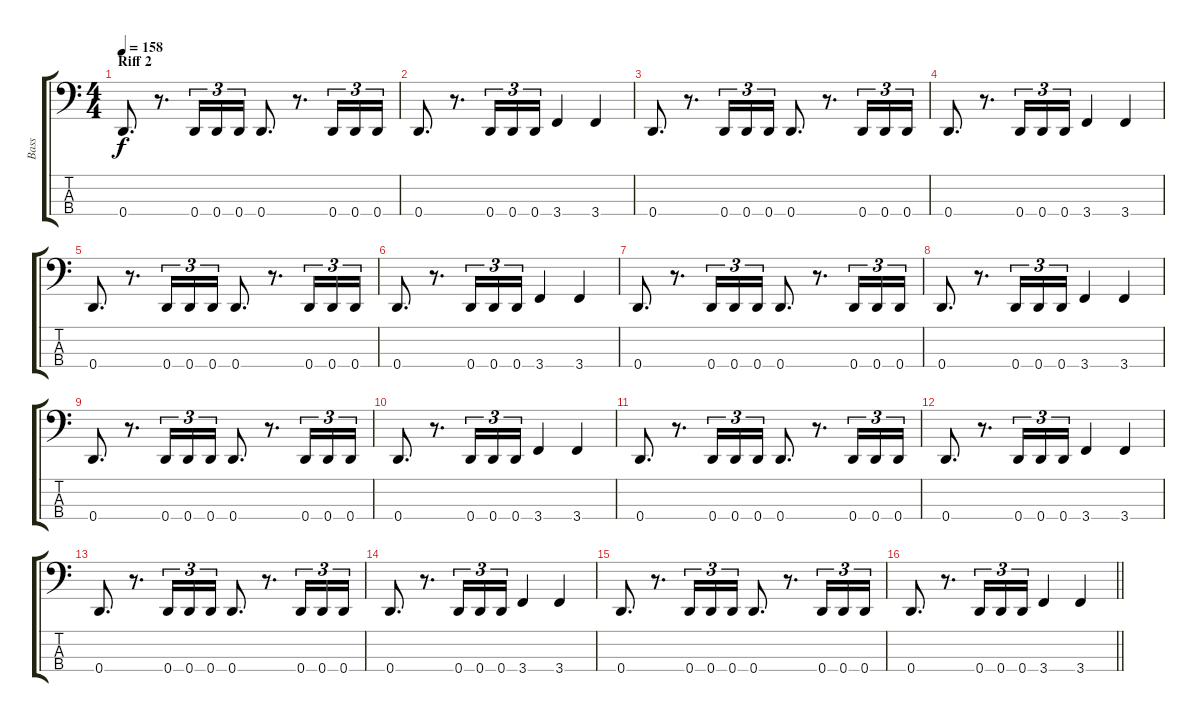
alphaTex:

\track ("Bass" "Bass") {instrument electricbassfinger}
\staff {score tabs}
\tuning (G2 D2 A1 D1) {hide}
\ts (4 4)
\section ("" "Riff 2")
\tempo 158
\clef f4
\ks c
0.4.8{d dy f} r.8{d} 0.4.16{tu (3 2)} 0.4.16{tu (3 2)} 0.4.16{tu (3 2)} 0.4.8{d} r.8{d} 0.4.16{tu (3 2)} 0.4.16{tu (3 2)} 0.4.16{tu (3 2)} |
0.4.8{d} r.8{d} 0.4.16{tu (3 2)} 0.4.16{tu (3 2)} 0.4.16{tu (3 2)} 3.4.4 3.4.4 |
0.4.8{d} r.8{d} 0.4.16{tu (3 2)} 0.4.16{tu (3 2)} 0.4.16{tu (3 2)} 0.4.8{d} r.8{d} 0.4.16{tu (3 2)} 0.4.16{tu (3 2)} 0.4.16{tu (3 2)} |
0.4.8{d} r.8{d} 0.4.16{tu (3 2)} 0.4.16{tu (3 2)} 0.4.16{tu (3 2)} 3.4.4 3.4.4 |
0.4.8{d} r.8{d} 0.4.16{tu (3 2)} 0.4.16{tu (3 2)} 0.4.16{tu (3 2)} 0.4.8{d} r.8{d} 0.4.16{tu (3 2)} 0.4.16{tu (3 2)} 0.4.16{tu (3 2)} |
0.4.8{d} r.8{d} 0.4.16{tu (3 2)} 0.4.16{tu (3 2)} 0.4.16{tu (3 2)} 3.4.4 3.4.4 |
0.4.8{d} r.8{d} 0.4.16{tu (3 2)} 0.4.16{tu (3 2)} 0.4.16{tu (3 2)} 0.4.8{d} r.8{d} 0.4.16{tu (3 2)} 0.4.16{tu (3 2)} 0.4.16{tu (3 2)} |
0.4.8{d} r.8{d} 0.4.16{tu (3 2)} 0.4.16{tu (3 2)} 0.4.16{tu (3 2)} 3.4.4 3.4.4 |
0.4.8{d} r.8{d} 0.4.16{tu (3 2)} 0.4.16{tu (3 2)} 0.4.16{tu (3 2)} 0.4.8{d} r.8{d} 0.4.16{tu (3 2)} 0.4.16{tu (3 2)} 0.4.16{tu (3 2)} |
0.4.8{d} r.8{d} 0.4.16{tu (3 2)} 0.4.16{tu (3 2)} 0.4.16{tu (3 2)} 3.4.4 3.4.4 |
0.4.8{d} r.8{d} 0.4.16{tu (3 2)} 0.4.16{tu (3 2)} 0.4.16{tu (3 2)} 0.4.8{d} r.8{d} 0.4.16{tu (3 2)} 0.4.16{tu (3 2)} 0.4.16{tu (3 2)} |
0.4.8{d} r.8{d} 0.4.16{tu (3 2)} 0.4.16{tu (3 2)} 0.4.16{tu (3 2)} 3.4.4 3.4.4 |
0.4.8{d} r.8{d} 0.4.16{tu (3 2)} 0.4.16{tu (3 2)} 0.4.16{tu (3 2)} 0.4.8{d} r.8{d} 0.4.16{tu (3 2)} 0.4.16{tu (3 2)} 0.4.16{tu (3 2)} |
0.4.8{d} r.8{d} 0.4.16{tu (3 2)} 0.4.16{tu (3 2)} 0.4.16{tu (3 2)} 3.4.4 3.4.4 |
0.4.8{d} r.8{d} 0.4.16{tu (3 2)} 0.4.16{tu (3 2)} 0.4.16{tu (3 2)} 0.4.8{d} r.8{d} 0.4.16{tu (3 2)} 0.4.16{tu (3 2)} 0.4.16{tu (3 2)} |
\barLineRight lightlight
0.4.8{d} r.8{d} 0.4.16{tu (3 2)} 0.4.16{tu (3 2)} 0.4.16{tu (3 2)} 3.4.4 3.4.4
